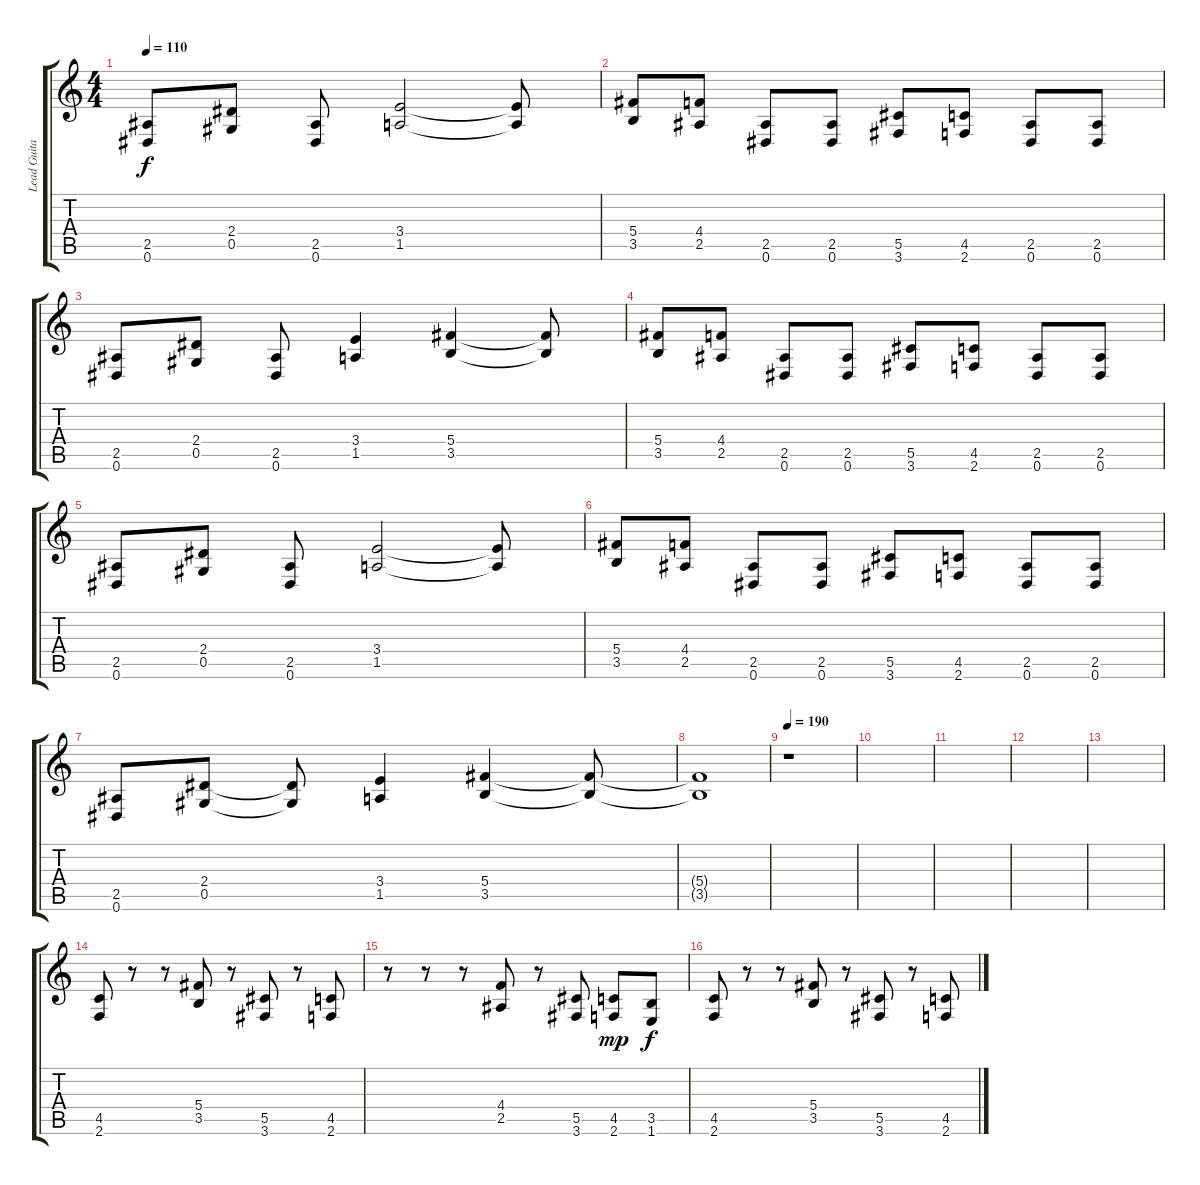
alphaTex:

\track ("Lead Guitar" "Lead Guita") {instrument distortionguitar}
\staff {score tabs}
\tuning (Eb4 Bb3 Gb3 Db3 Ab2 Eb2) {hide}
\ts (4 4)
\tempo 110
\clef g2
\ks c
(2.5 0.6).8{dy f} (2.4 0.5).8 (2.5 0.6).8 (3.4 1.5).2 (3.4{t} 1.5{t}).8 |
(5.4 3.5).8 (4.4 2.5).8 (2.5 0.6).8 (2.5 0.6).8 (5.5 3.6).8 (4.5 2.6).8 (2.5 0.6).8 (2.5 0.6).8 |
(2.5 0.6).8 (2.4 0.5).8 (2.5 0.6).8 (3.4 1.5).4 (5.4 3.5).4 (5.4{t} 3.5{t}).8 |
(5.4 3.5).8 (4.4 2.5).8 (2.5 0.6).8 (2.5 0.6).8 (5.5 3.6).8 (4.5 2.6).8 (2.5 0.6).8 (2.5 0.6).8 |
(2.5 0.6).8 (2.4 0.5).8 (2.5 0.6).8 (3.4 1.5).2 (3.4{t} 1.5{t}).8 |
(5.4 3.5).8 (4.4 2.5).8 (2.5 0.6).8 (2.5 0.6).8 (5.5 3.6).8 (4.5 2.6).8 (2.5 0.6).8 (2.5 0.6).8 |
(2.5 0.6).8 (2.4 0.5).8 (2.4{t} 0.5{t}).8 (3.4 1.5).4 (5.4 3.5).4{volume 0} (5.4{t} 3.5{t}).8 |
(5.4{t} 3.5{t}).1 |
\tempo 190
r.1 |
|
|
|
|
(4.5 2.6).8{volume 13} r.8 r.8 (5.4 3.5).8 r.8 (5.5 3.6).8 r.8 (4.5 2.6).8 |
r.8 r.8 r.8 (4.4 2.5).8 r.8 (5.5 3.6).8 (4.5 2.6).8{dy mp} (3.5 1.6).8{dy f} |
(4.5 2.6).8 r.8 r.8 (5.4 3.5).8 r.8 (5.5 3.6).8 r.8 (4.5 2.6).8
